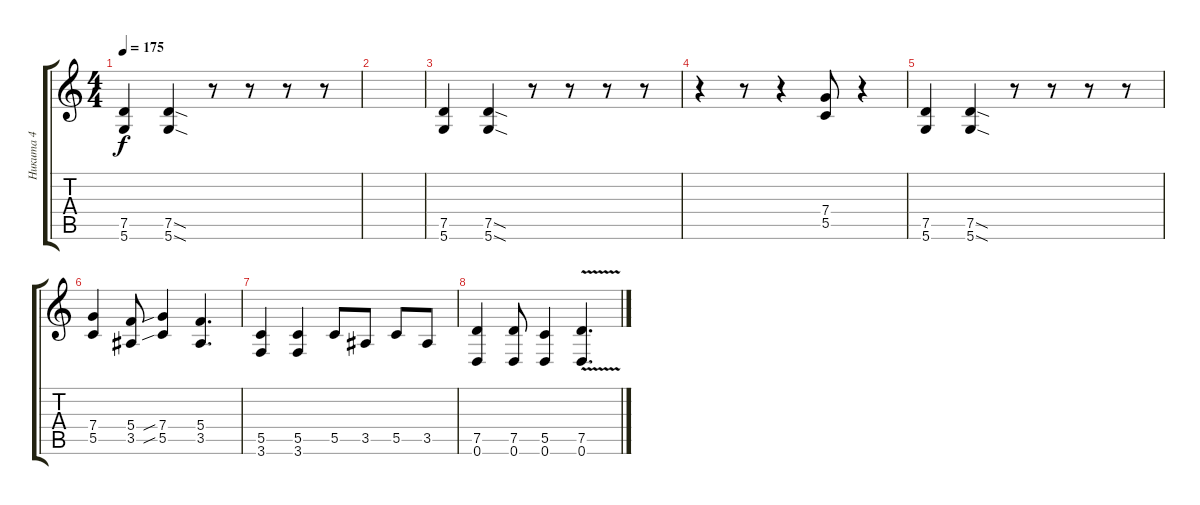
\track ("Никита 4" "Никита 4") {instrument distortionguitar}
\staff {score tabs}
\tuning (D4 A3 F3 C3 G2 D2) {hide}
\ts (4 4)
\tempo 175
\clef g2
\ks c
(7.5 5.6).4{dy f} (7.5{sod} 5.6{sod}).4 r.8 r.8 r.8 r.8 |
|
(7.5 5.6).4 (7.5{sod} 5.6{sod}).4 r.8 r.8 r.8 r.8 |
r.4 r.8 r.4 (7.4 5.5).8 r.4 |
(7.5 5.6).4 (7.5{sod} 5.6{sod}).4 r.8 r.8 r.8 r.8 |
(7.4 5.5).4 (5.4 3.5).8 (7.4{sib} 5.5{sib}).4 (5.4 3.5).4{d} |
(5.5 3.6).4 (5.5 3.6).4 5.5.8 3.5.8 5.5.8 3.5.8 |
(7.5 0.6).4 (7.5 0.6).8 (5.5 0.6).4 (7.5{v} 0.6).4{d}
